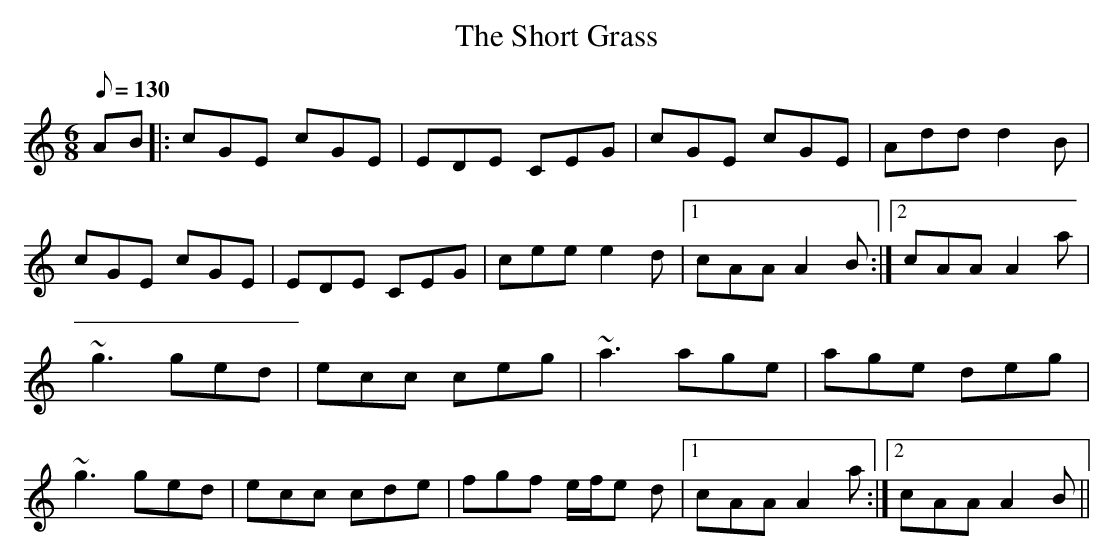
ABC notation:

X:1
T:Short Grass, The
M:6/8
L:1/8
Q:130
K:CMaj
AB|:cGE cGE|EDE CEG|cGE cGE|Add d2 B|
!cGE cGE|EDE CEG|cee e2 d|1cAA A2 B:|2cAA A2a|
!~g3 ged|ecc ceg|~a3 age|age deg|
!~g3 ged|ecc cde|fgf e/f/e d|1cAA A2 a:|2cAA A2 B||
